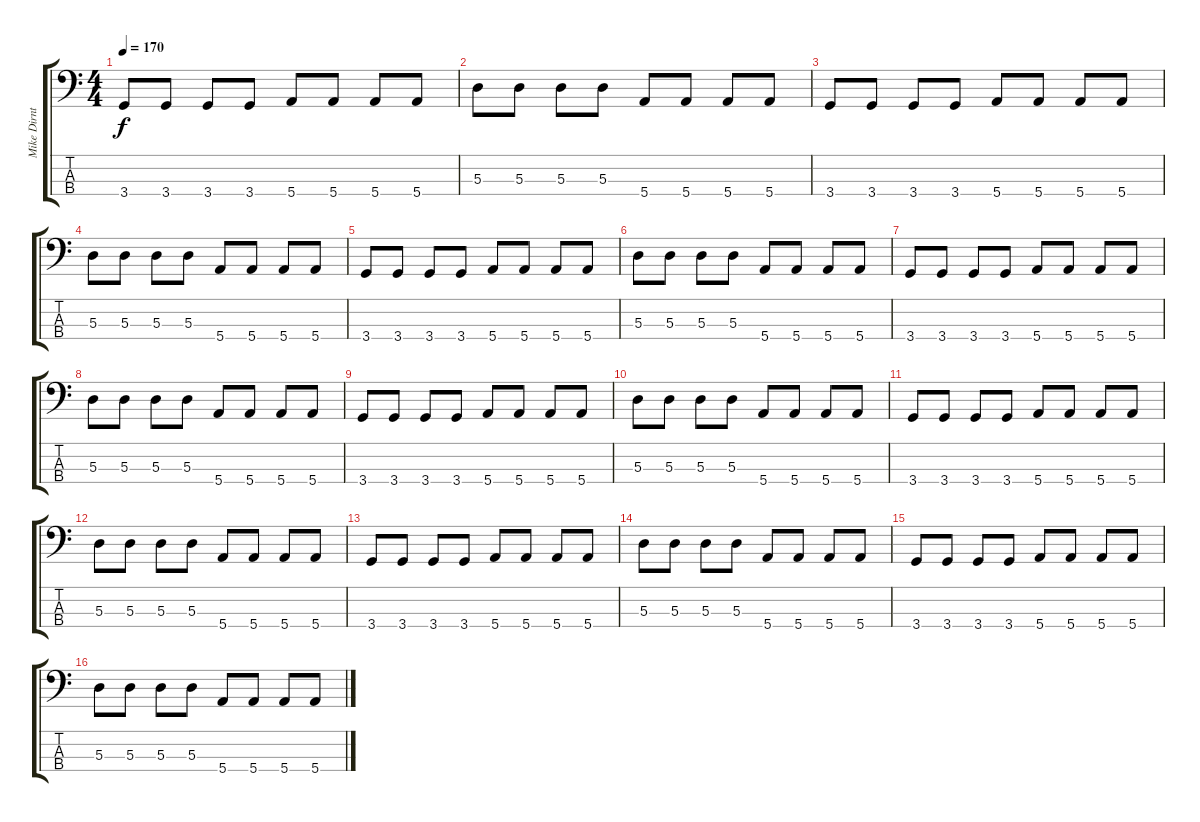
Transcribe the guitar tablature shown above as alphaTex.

\track ("Mike Dirnt" "Mike Dirnt") {instrument electricbassfinger}
\staff {score tabs}
\tuning (G2 D2 A1 E1) {hide}
\ts (4 4)
\tempo 170
\clef f4
\ks c
3.4.8{dy f} 3.4.8 3.4.8 3.4.8 5.4.8 5.4.8 5.4.8 5.4.8 |
5.3.8 5.3.8 5.3.8 5.3.8 5.4.8 5.4.8 5.4.8 5.4.8 |
3.4.8 3.4.8 3.4.8 3.4.8 5.4.8 5.4.8 5.4.8 5.4.8 |
5.3.8 5.3.8 5.3.8 5.3.8 5.4.8 5.4.8 5.4.8 5.4.8 |
3.4.8 3.4.8 3.4.8 3.4.8 5.4.8 5.4.8 5.4.8 5.4.8 |
5.3.8 5.3.8 5.3.8 5.3.8 5.4.8 5.4.8 5.4.8 5.4.8 |
3.4.8 3.4.8 3.4.8 3.4.8 5.4.8 5.4.8 5.4.8 5.4.8 |
5.3.8 5.3.8 5.3.8 5.3.8 5.4.8 5.4.8 5.4.8 5.4.8 |
3.4.8 3.4.8 3.4.8 3.4.8 5.4.8 5.4.8 5.4.8 5.4.8 |
5.3.8 5.3.8 5.3.8 5.3.8 5.4.8 5.4.8 5.4.8 5.4.8 |
3.4.8 3.4.8 3.4.8 3.4.8 5.4.8 5.4.8 5.4.8 5.4.8 |
5.3.8 5.3.8 5.3.8 5.3.8 5.4.8 5.4.8 5.4.8 5.4.8 |
3.4.8 3.4.8 3.4.8 3.4.8 5.4.8 5.4.8 5.4.8 5.4.8 |
5.3.8 5.3.8 5.3.8 5.3.8 5.4.8 5.4.8 5.4.8 5.4.8 |
3.4.8 3.4.8 3.4.8 3.4.8 5.4.8 5.4.8 5.4.8 5.4.8 |
5.3.8 5.3.8 5.3.8 5.3.8 5.4.8 5.4.8 5.4.8 5.4.8
